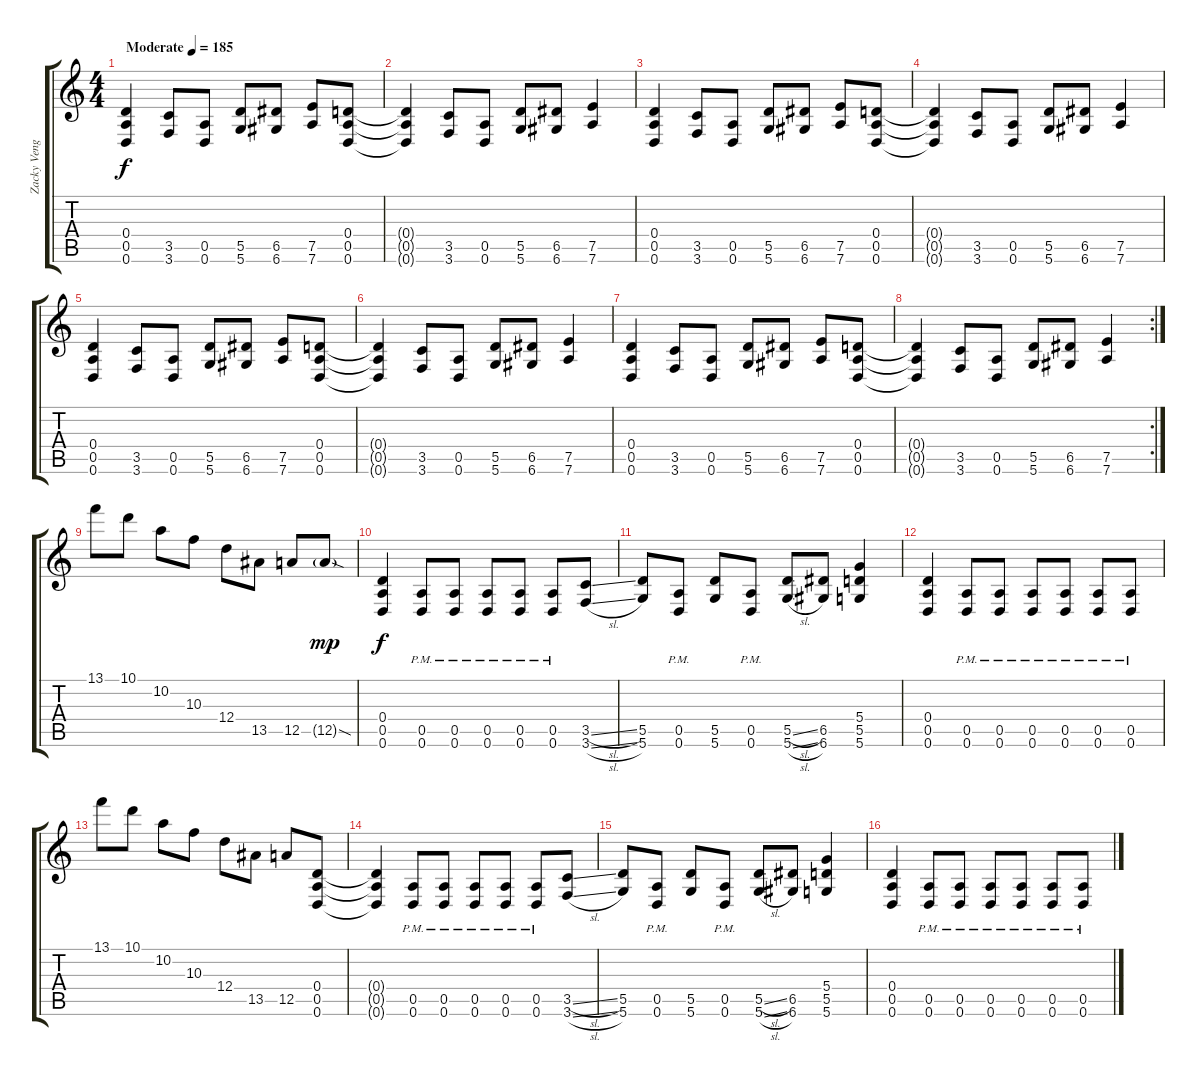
\track ("Zacky Vengance" "Zacky Veng") {instrument distortionguitar}
\staff {score tabs}
\tuning (E4 B3 G3 D3 A2 D2) {hide}
\ts (4 4)
\tempo (185 "Moderate")
\clef g2
\ks c
(0.4 0.5 0.6).4{dy f balance 8 instrument distortionguitar} (3.5 3.6).8 (0.5 0.6).8 (5.5 5.6).8 (6.5 6.6).8 (7.5 7.6).8 (0.4 0.5 0.6).8 |
(0.4{t} 0.5{t} 0.6{t}).4 (3.5 3.6).8 (0.5 0.6).8 (5.5 5.6).8 (6.5 6.6).8 (7.5 7.6).4 |
(0.4 0.5 0.6).4 (3.5 3.6).8 (0.5 0.6).8 (5.5 5.6).8 (6.5 6.6).8 (7.5 7.6).8 (0.4 0.5 0.6).8 |
(0.4{t} 0.5{t} 0.6{t}).4 (3.5 3.6).8 (0.5 0.6).8 (5.5 5.6).8 (6.5 6.6).8 (7.5 7.6).4 |
(0.4 0.5 0.6).4 (3.5 3.6).8 (0.5 0.6).8 (5.5 5.6).8 (6.5 6.6).8 (7.5 7.6).8 (0.4 0.5 0.6).8 |
(0.4{t} 0.5{t} 0.6{t}).4 (3.5 3.6).8 (0.5 0.6).8 (5.5 5.6).8 (6.5 6.6).8 (7.5 7.6).4 |
(0.4 0.5 0.6).4 (3.5 3.6).8 (0.5 0.6).8 (5.5 5.6).8 (6.5 6.6).8 (7.5 7.6).8 (0.4 0.5 0.6).8 |
\rc 2
(0.4{t} 0.5{t} 0.6{t}).4 (3.5 3.6).8 (0.5 0.6).8 (5.5 5.6).8 (6.5 6.6).8 (7.5 7.6).4 |
13.1.8{balance 16} 10.1.8 10.2.8 10.3.8 12.4.8 13.5.8 12.5.8 12.5{sod g}.8{dy mp} |
(0.4 0.5 0.6).4{dy f} (0.5{pm} 0.6{pm}).8 (0.5{pm} 0.6{pm}).8 (0.5{pm} 0.6{pm}).8 (0.5{pm} 0.6{pm}).8 (0.5{pm} 0.6{pm}).8 (3.5{sl} 3.6{sl}).8 |
(5.5 5.6).8{beam Up} (0.5{pm} 0.6{pm}).8{beam Up} (5.5 5.6).8 (0.5{pm} 0.6{pm}).8 (5.5{sl} 5.6{sl}).8 (6.5 6.6).8 (5.4 5.5 5.6).4 |
(0.4 0.5 0.6).4 (0.5{pm} 0.6{pm}).8 (0.5{pm} 0.6{pm}).8 (0.5{pm} 0.6{pm}).8 (0.5{pm} 0.6{pm}).8 (0.5{pm} 0.6{pm}).8 (0.5{pm} 0.6{pm}).8 |
13.1.8 10.1.8 10.2.8 10.3.8 12.4.8 13.5.8 12.5.8 (0.4 0.5 0.6).8 |
(0.4{t} 0.5{t} 0.6{t}).4 (0.5{pm} 0.6{pm}).8 (0.5{pm} 0.6{pm}).8 (0.5{pm} 0.6{pm}).8 (0.5{pm} 0.6{pm}).8 (0.5{pm} 0.6{pm}).8 (3.5{sl} 3.6{sl}).8 |
(5.5 5.6).8{beam Up} (0.5{pm} 0.6{pm}).8{beam Up} (5.5 5.6).8 (0.5{pm} 0.6{pm}).8 (5.5{sl} 5.6{sl}).8 (6.5 6.6).8 (5.4 5.5 5.6).4 |
(0.4 0.5 0.6).4 (0.5{pm} 0.6{pm}).8 (0.5{pm} 0.6{pm}).8 (0.5{pm} 0.6{pm}).8 (0.5{pm} 0.6{pm}).8 (0.5{pm} 0.6{pm}).8 (0.5{pm} 0.6{pm}).8
